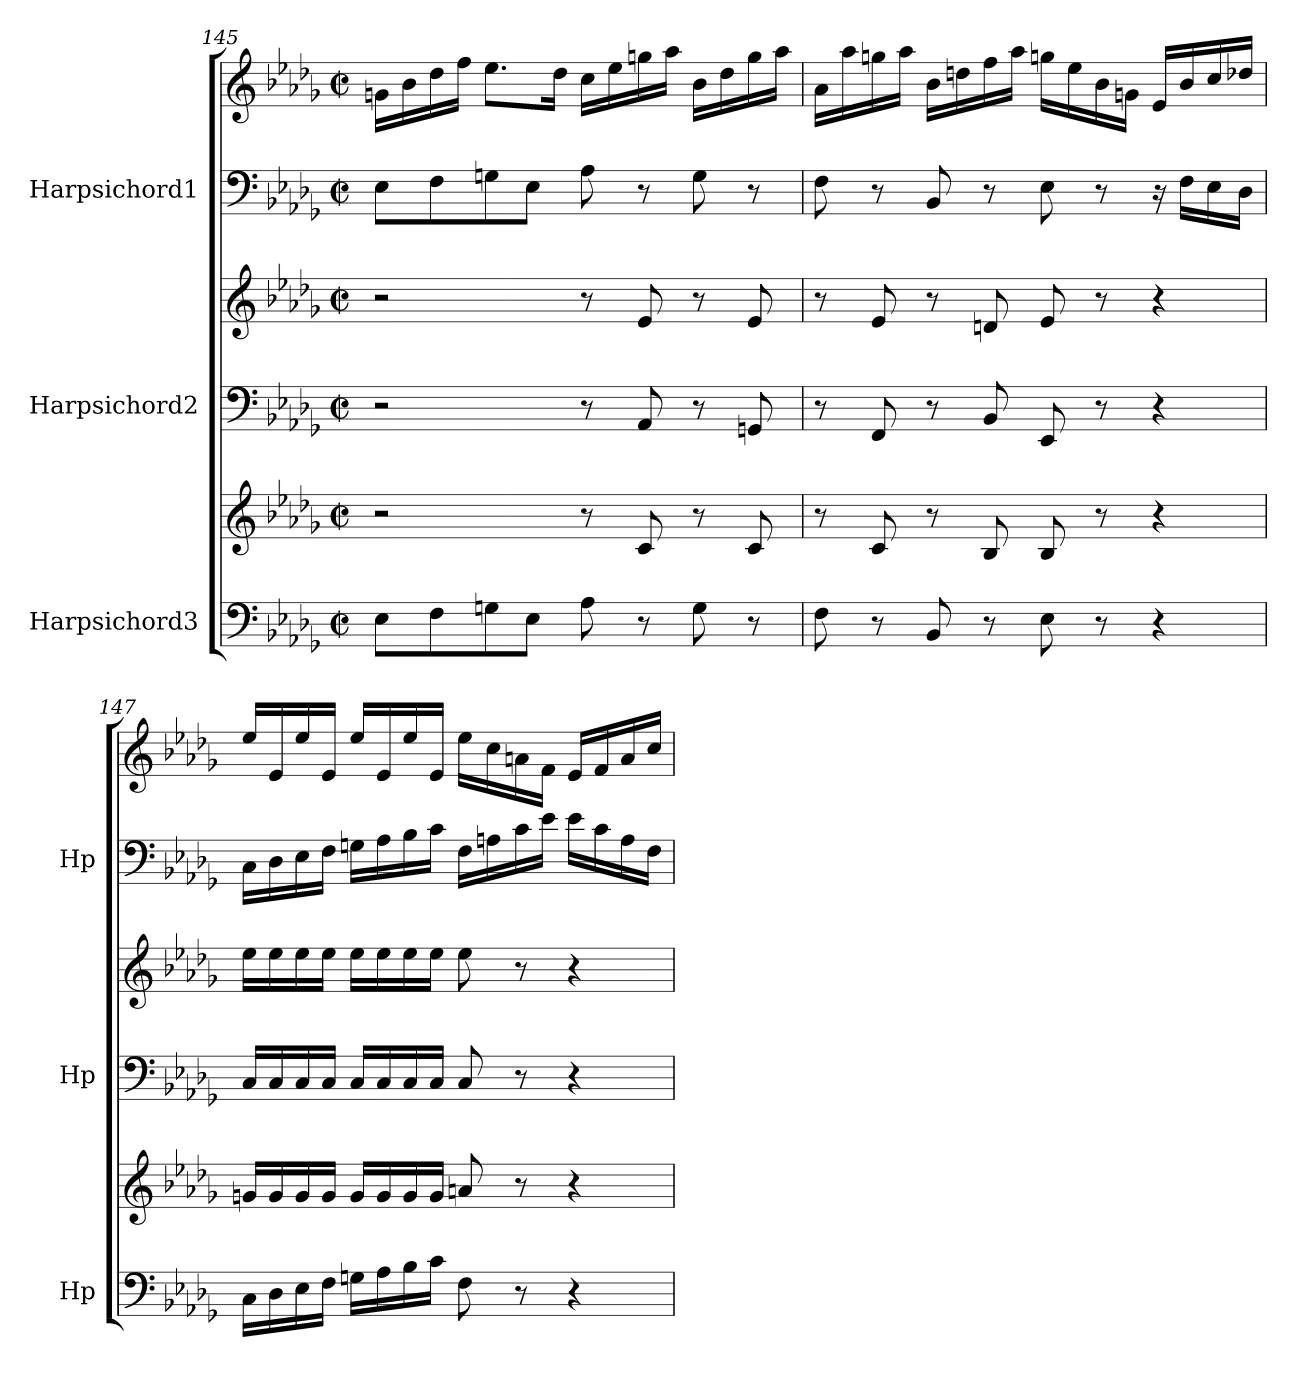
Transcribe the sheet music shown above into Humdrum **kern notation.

**kern	**kern	**kern	**kern	**kern	**kern
*part3	*part3	*part2	*part2	*part1	*part1
*staff6	*staff5	*staff4	*staff3	*staff2	*staff1
*I"Harpsichord3	*	*I"Harpsichord2	*	*I"Harpsichord1	*
*I'Hp	*	*I'Hp	*	*I'Hp	*
*clefF4	*clefG2	*clefF4	*clefG2	*clefF4	*clefG2
*k[b-e-a-d-g-]	*k[b-e-a-d-g-]	*k[b-e-a-d-g-]	*k[b-e-a-d-g-]	*k[b-e-a-d-g-]	*k[b-e-a-d-g-]
*M4/4	*M4/4	*M4/4	*M4/4	*M4/4	*M4/4
*met(c|)	*met(c|)	*met(c|)	*met(c|)	*met(c|)	*met(c|)
=145	=145	=145	=145	=145	=145
8E-\L	2r	2r	2r	8E-\L	16gn\LL
.	.	.	.	.	16b-\
8F\	.	.	.	8F\	16dd-\
.	.	.	.	.	16ff\JJ
8Gn\	.	.	.	8Gn\	8.ee-\L
8E-\J	.	.	.	8E-\J	.
.	.	.	.	.	16dd-\Jk
8A-\	8r	8r	8r	8A-\	16cc\LL
.	.	.	.	.	16ee-\
8r	8c/	8AA-/	8e-/	8r	16ggn\
.	.	.	.	.	16aa-\JJ
8G\	8r	8r	8r	8G\	16b-\LL
.	.	.	.	.	16dd-\
8r	8c/	8GGn/	8e-/	8r	16gg\
.	.	.	.	.	16aa-\JJ
=146	=146	=146	=146	=146	=146
8F\	8r	8r	8r	8F\	16a-\LL
.	.	.	.	.	16aa-\
8r	8c/	8FF/	8e-/	8r	16ggn\
.	.	.	.	.	16aa-\JJ
8BB-/	8r	8r	8r	8BB-/	16b-\LL
.	.	.	.	.	16ddn\
8r	8B-/	8BB-/	8dn/	8r	16ff\
.	.	.	.	.	16aa-\JJ
8E-\	8B-/	8EE-/	8e-/	8E-\	16ggn\LL
.	.	.	.	.	16ee-\
8r	8r	8r	8r	8r	16b-\
.	.	.	.	.	16gn\JJ
4r	4r	4r	4r	16r	16e-/LL
.	.	.	.	16F\LL	16b-/
.	.	.	.	16E-\	16cc/
.	.	.	.	16D-\JJ	16dd-X/JJ
!!LO:PB:g=z
=147	=147	=147	=147	=147	=147
16C\LL	16gn/LL	16C/LL	16ee-\LL	16C\LL	16ee-/LL
16D-\	16g/	16C/	16ee-\	16D-\	16e-/
16E-\	16g/	16C/	16ee-\	16E-\	16ee-/
16F\JJ	16g/JJ	16C/JJ	16ee-\JJ	16F\JJ	16e-/JJ
16Gn\LL	16g/LL	16C/LL	16ee-\LL	16Gn\LL	16ee-/LL
16A-\	16g/	16C/	16ee-\	16A-\	16e-/
16B-\	16g/	16C/	16ee-\	16B-\	16ee-/
16c\JJ	16g/JJ	16C/JJ	16ee-\JJ	16c\JJ	16e-/JJ
8F\	8an/	8C/	8ee-\	16F\LL	16ee-\LL
.	.	.	.	16An\	16cc\
8r	8r	8r	8r	16c\	16an\
.	.	.	.	16e-\JJ	16f\JJ
4r	4r	4r	4r	16e-\LL	16e-/LL
.	.	.	.	16c\	16f/
.	.	.	.	16A\	16a/
.	.	.	.	16F\JJ	16cc/JJ
=	=	=	=	=	=
*-	*-	*-	*-	*-	*-
